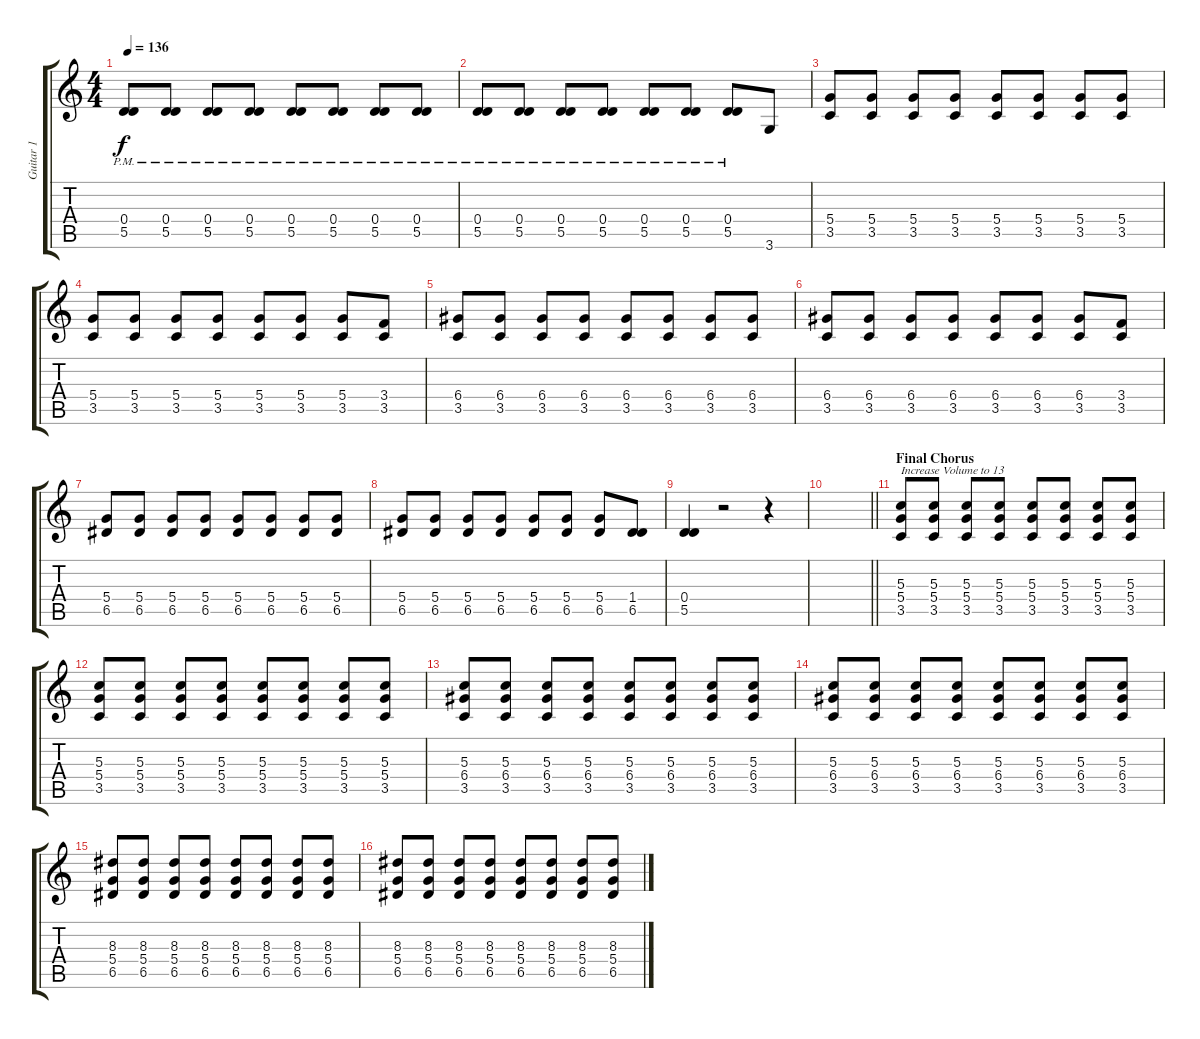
\track ("Guitar 1" "Guitar 1") {instrument distortionguitar}
\staff {score tabs}
\tuning (E4 B3 G3 D3 A2 E2) {hide}
\ts (4 4)
\tempo 136
\clef g2
\ks c
(0.4{pm} 5.5{pm}).8{dy f} (0.4{pm} 5.5{pm}).8 (0.4{pm} 5.5{pm}).8 (0.4{pm} 5.5{pm}).8 (0.4{pm} 5.5{pm}).8 (0.4{pm} 5.5{pm}).8 (0.4{pm} 5.5{pm}).8 (0.4{pm} 5.5{pm}).8 |
(0.4{pm} 5.5{pm}).8 (0.4{pm} 5.5{pm}).8 (0.4{pm} 5.5{pm}).8 (0.4{pm} 5.5{pm}).8 (0.4{pm} 5.5{pm}).8 (0.4{pm} 5.5{pm}).8 (0.4{pm} 5.5{pm}).8 3.6.8 |
(5.4 3.5).8 (5.4 3.5).8 (5.4 3.5).8 (5.4 3.5).8 (5.4 3.5).8 (5.4 3.5).8 (5.4 3.5).8 (5.4 3.5).8 |
(5.4 3.5).8 (5.4 3.5).8 (5.4 3.5).8 (5.4 3.5).8 (5.4 3.5).8 (5.4 3.5).8 (5.4 3.5).8 (3.4 3.5).8 |
(6.4 3.5).8 (6.4 3.5).8 (6.4 3.5).8 (6.4 3.5).8 (6.4 3.5).8 (6.4 3.5).8 (6.4 3.5).8 (6.4 3.5).8 |
(6.4 3.5).8 (6.4 3.5).8 (6.4 3.5).8 (6.4 3.5).8 (6.4 3.5).8 (6.4 3.5).8 (6.4 3.5).8 (3.4 3.5).8 |
(5.4 6.5).8 (5.4 6.5).8 (5.4 6.5).8 (5.4 6.5).8 (5.4 6.5).8 (5.4 6.5).8 (5.4 6.5).8 (5.4 6.5).8 |
(5.4 6.5).8 (5.4 6.5).8 (5.4 6.5).8 (5.4 6.5).8 (5.4 6.5).8 (5.4 6.5).8 (5.4 6.5).8 (1.4 6.5).8 |
(0.4 5.5).4 r.2 r.4 |
\barLineRight lightlight
|
\section ("" "Final Chorus")
(5.3 5.4 3.5).8{txt "Increase Volume to 13" volume 13} (5.3 5.4 3.5).8 (5.3 5.4 3.5).8 (5.3 5.4 3.5).8 (5.3 5.4 3.5).8 (5.3 5.4 3.5).8 (5.3 5.4 3.5).8 (5.3 5.4 3.5).8 |
(5.3 5.4 3.5).8 (5.3 5.4 3.5).8 (5.3 5.4 3.5).8 (5.3 5.4 3.5).8 (5.3 5.4 3.5).8 (5.3 5.4 3.5).8 (5.3 5.4 3.5).8 (5.3 5.4 3.5).8 |
(5.3 6.4 3.5).8 (5.3 6.4 3.5).8 (5.3 6.4 3.5).8 (5.3 6.4 3.5).8 (5.3 6.4 3.5).8 (5.3 6.4 3.5).8 (5.3 6.4 3.5).8 (5.3 6.4 3.5).8 |
(5.3 6.4 3.5).8 (5.3 6.4 3.5).8 (5.3 6.4 3.5).8 (5.3 6.4 3.5).8 (5.3 6.4 3.5).8 (5.3 6.4 3.5).8 (5.3 6.4 3.5).8 (5.3 6.4 3.5).8 |
(8.3 5.4 6.5).8 (8.3 5.4 6.5).8 (8.3 5.4 6.5).8 (8.3 5.4 6.5).8 (8.3 5.4 6.5).8 (8.3 5.4 6.5).8 (8.3 5.4 6.5).8 (8.3 5.4 6.5).8 |
(8.3 5.4 6.5).8 (8.3 5.4 6.5).8 (8.3 5.4 6.5).8 (8.3 5.4 6.5).8 (8.3 5.4 6.5).8 (8.3 5.4 6.5).8 (8.3 5.4 6.5).8 (8.3 5.4 6.5).8
